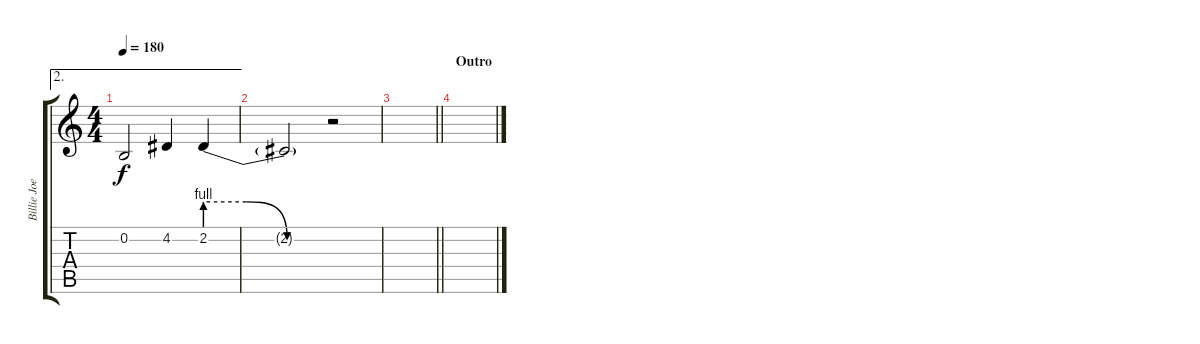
\track ("Billie Joe Armstrong (Vocals)" "Billie Joe") {instrument sopranosax}
\staff {score tabs}
\tuning (E4 B3 G3 D3 A2 E2) {hide}
\ae 2
\ts (4 4)
\tempo 180
\clef g2
\ks c
0.2.2{dy f} 4.2.4 2.2{be (custom 0 4 20 4 40 0 60 0)}.4 |
2.2{t}.2 r.2 |
\barLineRight lightlight
|
\section ("" "Outro")
